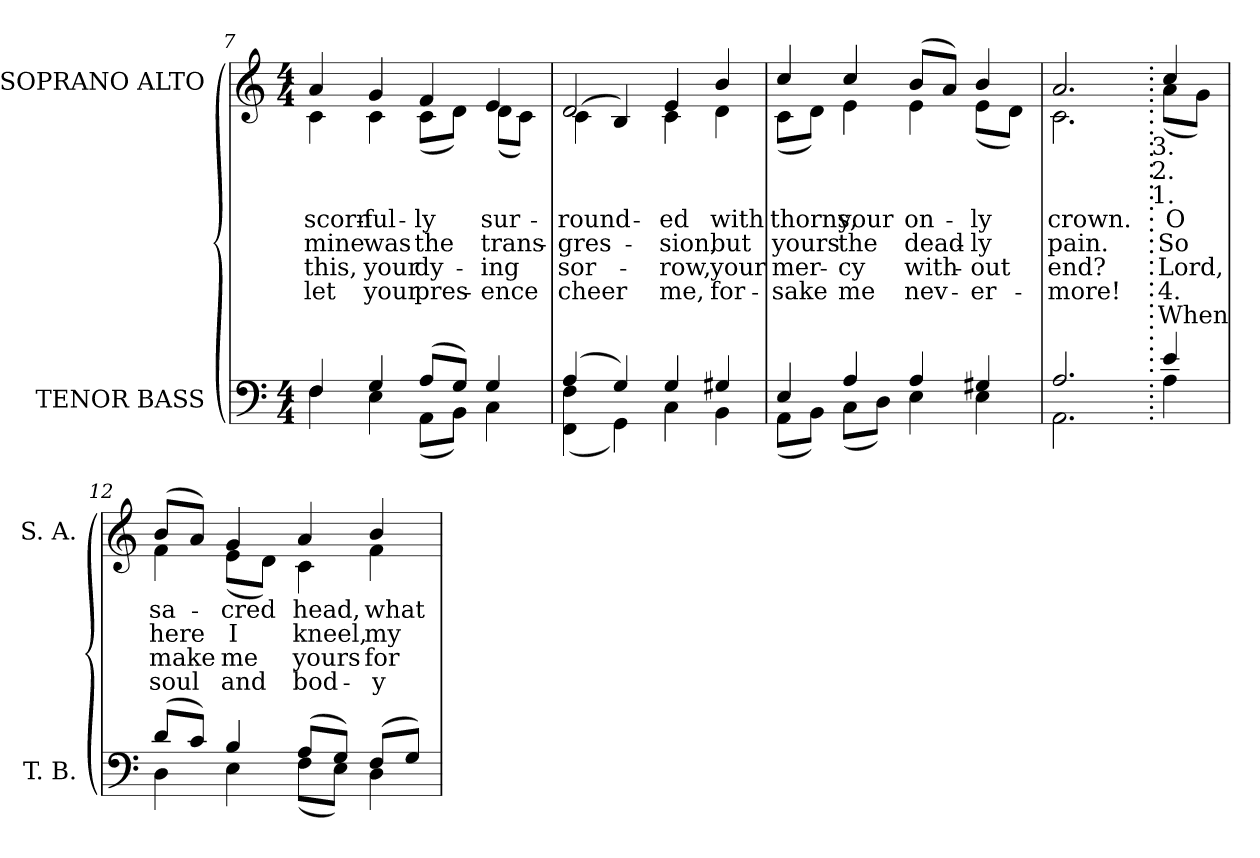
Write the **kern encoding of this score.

**kern	**kern	**text	**text	**text	**text	**text
*part2	*part1	*part1	*part1	*part1	*part1	*part1
*staff2	*staff1	*staff1	*staff1	*staff1	*staff1	*staff1
*I"TENOR BASS	*I"SOPRANO ALTO	*	*	*	*	*
*I'T. B.	*I'S. A.	*	*	*	*	*
*clefF4	*clefG2	*	*	*	*	*
*k[]	*k[]	*	*	*	*	*
*C:	*C:	*	*	*	*	*
*M4/4	*M4/4	*	*	*	*	*
=7	=7	=7	=7	=7	=7	=7
*^	*	*	*	*	*	*
!	!	!	!LO:LY:b:color=#000000	!LO:LY:b:color=#000000	!LO:LY:b:color=#000000	!LO:LY:b:color=#000000	!
*	*	*^	*	*	*	*	*
4Fi/	4Fi\	4ai/	4ci\	scorn-	mine	this,	let	.
!	!	!	!	!LO:LY:b:color=#000000	!LO:LY:b:color=#000000	!LO:LY:b:color=#000000	!LO:LY:b:color=#000000	!
4Gi/	4Ei\	4gi/	4ci\	-ful-	was	your	your	.
!	!	!	!	!LO:LY:b:color=#000000	!LO:LY:b:color=#000000	!LO:LY:b:color=#000000	!LO:LY:b:color=#000000	!
(8Ai/L	(8AAi\L	4fi/	(8ci\L	-ly	the	dy-	pres-	.
8Gi/J)	8BBi\J)	.	8di\J)	.	.	.	.	.
!	!	!	!	!LO:LY:b:color=#000000	!LO:LY:b:color=#000000	!LO:LY:b:color=#000000	!LO:LY:b:color=#000000	!
4Gi/	4Ci\	4ei/	(8di\L	sur-	trans-	-ing	-ence	.
.	.	.	8ci\J)	.	.	.	.	.
=8	=8	=8	=8	=8	=8	=8	=8	=8
!	!	!	!	!LO:LY:b:color=#000000	!LO:LY:b:color=#000000	!LO:LY:b:color=#000000	!LO:LY:b:color=#000000	!
(4Ai/	(4FFi\ 4Fi	2di/	(4ci\	-round-	-gres-	sor-	cheer	.
4Gi/)	4GGi\)	.	4Bi/)	.	.	.	.	.
!	!	!	!	!LO:LY:b:color=#000000	!LO:LY:b:color=#000000	!LO:LY:b:color=#000000	!LO:LY:b:color=#000000	!
4Gi/	4Ci\	4ei/	4ci\	-ed	-sion,	-row,	me,	.
!	!	!	!	!LO:LY:b:color=#000000	!LO:LY:b:color=#000000	!LO:LY:b:color=#000000	!LO:LY:b:color=#000000	!
4G#Xi/	4BBi\	4bi/	4di\	with	but	your	for-	.
=9	=9	=9	=9	=9	=9	=9	=9	=9
!	!	!	!	!LO:LY:b:color=#000000	!LO:LY:b:color=#000000	!LO:LY:b:color=#000000	!LO:LY:b:color=#000000	!
4Ei/	(8AAi\L	4cci/	(8ci\L	thorns,	yours	mer-	-sake	.
.	8BBi\J)	.	8di\J)	.	.	.	.	.
!	!	!	!	!LO:LY:b:color=#000000	!LO:LY:b:color=#000000	!LO:LY:b:color=#000000	!LO:LY:b:color=#000000	!
4Ai/	(8Ci\L	4cci/	4ei\	your	the	-cy	me	.
.	8Di\J)	.	.	.	.	.	.	.
!	!	!	!	!LO:LY:b:color=#000000	!LO:LY:b:color=#000000	!LO:LY:b:color=#000000	!LO:LY:b:color=#000000	!
4Ai/	4Ei\	(8bi/L	4ei\	on-	dead-	with-	nev-	.
.	.	8ai/J)	.	.	.	.	.	.
!	!	!	!	!LO:LY:b:color=#000000	!LO:LY:b:color=#000000	!LO:LY:b:color=#000000	!LO:LY:b:color=#000000	!
4G#Xi/	4Ei\	4bi/	(8ei\L	-ly	-ly	-out	-er-	.
.	.	.	8di\J)	.	.	.	.	.
=10	=10	=10	=10	=10	=10	=10	=10	=10
!	!	!	!	!LO:LY:b:color=#000000	!LO:LY:b:color=#000000	!LO:LY:b:color=#000000	!LO:LY:b:color=#000000	!
2.Ai/	2.AAi\	2.ai/	2.ci\	crown.	pain.	end?	-more!	.
!!LO:LB:g=z	!!
=11.	=11.	=11.	=11.	=11.	=11.	=11.	=11.	=11.
!	!	!LO:TX:b:cj:t=3.	!	!	!	!	!	!
!	!	!LO:TX:b:cj:t=2.	!	!	!	!	!	!
!	!	!LO:TX:b:cj:t=1.	!	!	!	!	!	!
!	!	!	!	!LO:LY:b:color=#000000	!LO:LY:b:color=#000000	!LO:LY:b:color=#000000	!LO:LY:b:color=#000000	!LO:LY:b:color=#000000
4ei/	4Ai\	4cci/	(8ai\L	O	So	Lord,	4.	When
.	.	.	8gi\J)	.	.	.	.	.
=12	=12	=12	=12	=12	=12	=12	=12	=12
!	!	!	!	!LO:LY:b:color=#000000	!LO:LY:b:color=#000000	!LO:LY:b:color=#000000	!LO:LY:b:color=#000000	!
(8di/L	4Di\	(8bi/L	4fi\	sa-	here	make	soul	.
8ci/J)	.	8ai/J)	.	.	.	.	.	.
!	!	!	!	!LO:LY:b:color=#000000	!LO:LY:b:color=#000000	!LO:LY:b:color=#000000	!LO:LY:b:color=#000000	!
4Bi/	4Ei\	4gi/	(8ei\L	-cred	I	me	and	.
.	.	.	8di\J)	.	.	.	.	.
!	!	!	!	!LO:LY:b:color=#000000	!LO:LY:b:color=#000000	!LO:LY:b:color=#000000	!LO:LY:b:color=#000000	!
(8Ai/L	(8Fi\L	4ai/	4ci\	head,	kneel,	yours	bod-	.
8Gi/J)	8Ei\J)	.	.	.	.	.	.	.
!	!	!	!	!LO:LY:b:color=#000000	!LO:LY:b:color=#000000	!LO:LY:b:color=#000000	!LO:LY:b:color=#000000	!
(8Fi/L	4Di\	4bi/	4fi\	what	my	for-	-y	.
8Gi/J)	.	.	.	.	.	.	.	.
*v	*v	*	*	*	*	*	*	*
*	*v	*v	*	*	*	*	*
=	=	=	=	=	=	=
*-	*-	*-	*-	*-	*-	*-
